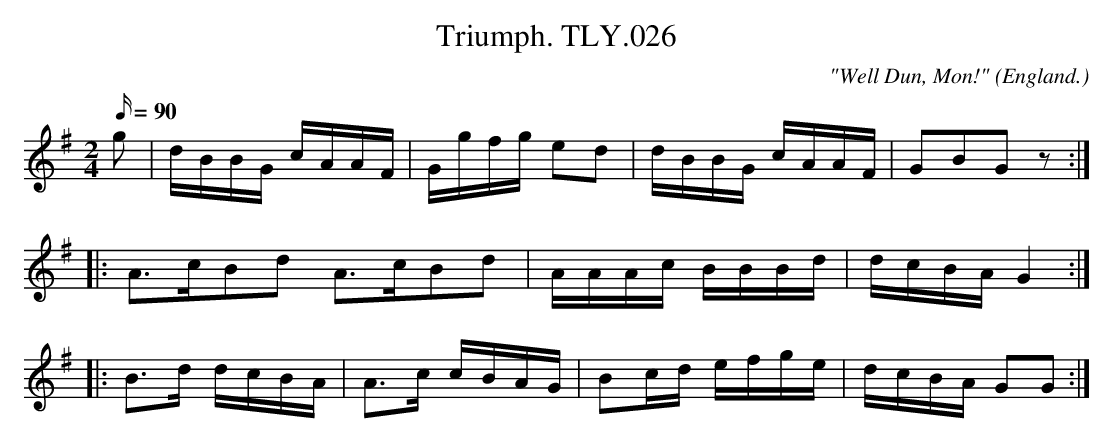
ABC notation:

X:1
T:Triumph. TLY.026
M:2/4
L:1/16
Q:90
C:"Well Dun, Mon!"
O:England.
K:G
g2|dBBG cAAF|Ggfg e2d2|dBBG cAAF|G2B2G2z2:|!
|:A3cB2d2 A3cB2d2|AAAc BBBd|dcBA G4:|!
|:B3d dcBA|A3c cBAG|B2cd efge|dcBA G2G2:|]
